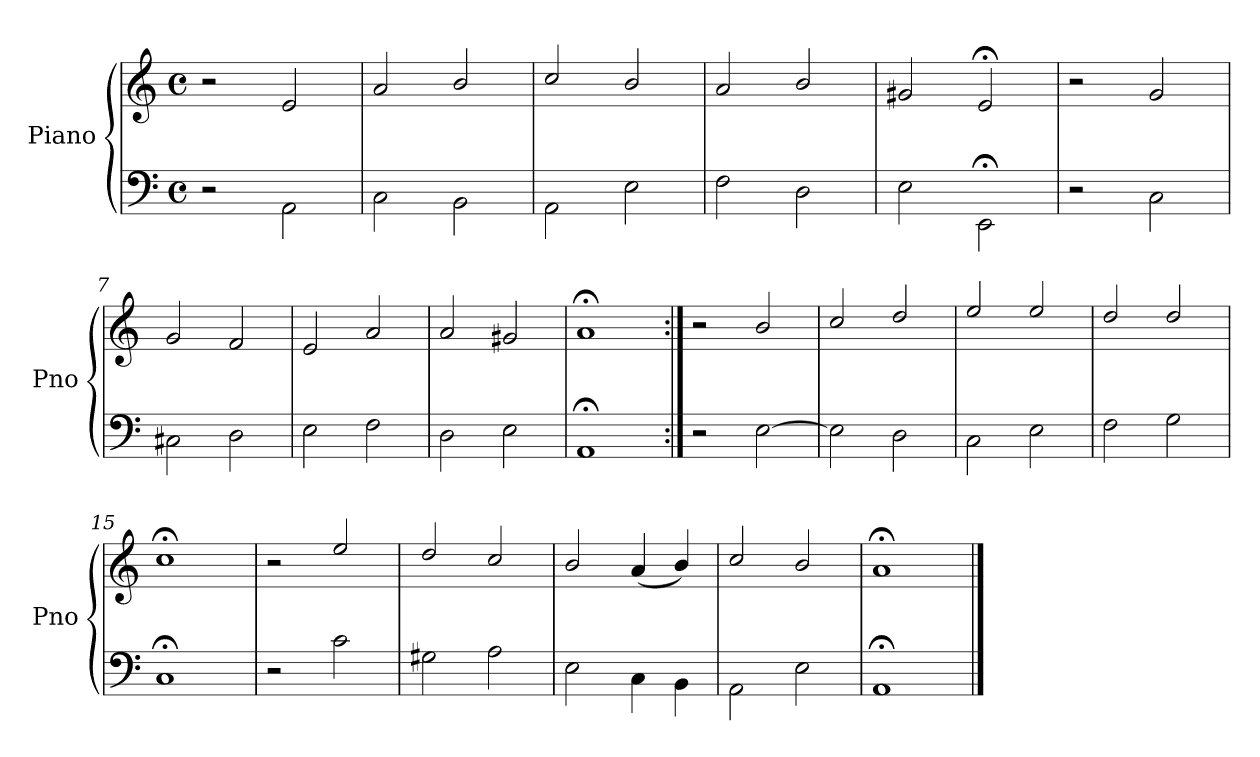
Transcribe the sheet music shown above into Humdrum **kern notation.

**kern	**kern
*part1	*part1
*staff2	*staff1
*I"Piano	*
*I'Pno	*
*clefF4	*clefG2
*k[]	*k[]
*M4/4	*M4/4
*met(c)	*met(c)
=1	=1
2r	2r
2AA\	2e/
=2	=2
2C\	2a/
2BB\	2b/
=3	=3
2AA\	2cc/
2E\	2b/
=4	=4
2F\	2a/
2D\	2b/
=5	=5
2E\	2g#X/
2EE;\	2e;</
=6	=6
2r	2r
2C\	2g/
=7	=7
2C#X\	2g/
2D\	2f/
=8	=8
2E\	2e/
2F\	2a/
=9	=9
2D\	2a/
2E\	2g#X/
=10	=10
1AA;\	1a;</
!!LO:LB:g=z
=11:|!	=11:|!
2r	2r
[<2E\	2b/
=12	=12
2E\]	2cc/
2D\	2dd/
=13	=13
2C\	2ee/
2E\	2ee/
=14	=14
2F\	2dd/
2G\	2dd/
=15	=15
1C;\	1cc;</
=16	=16
2r	2r
2c\	2ee/
=17	=17
2G#X\	2dd/
2A\	2cc/
=18	=18
2E\	2b/
4C\	(4a/
4BB\	4b/)
=19	=19
2AA\	2cc/
2E\	2b/
=20	=20
1AA;\	1a;</
==	==
*-	*-
